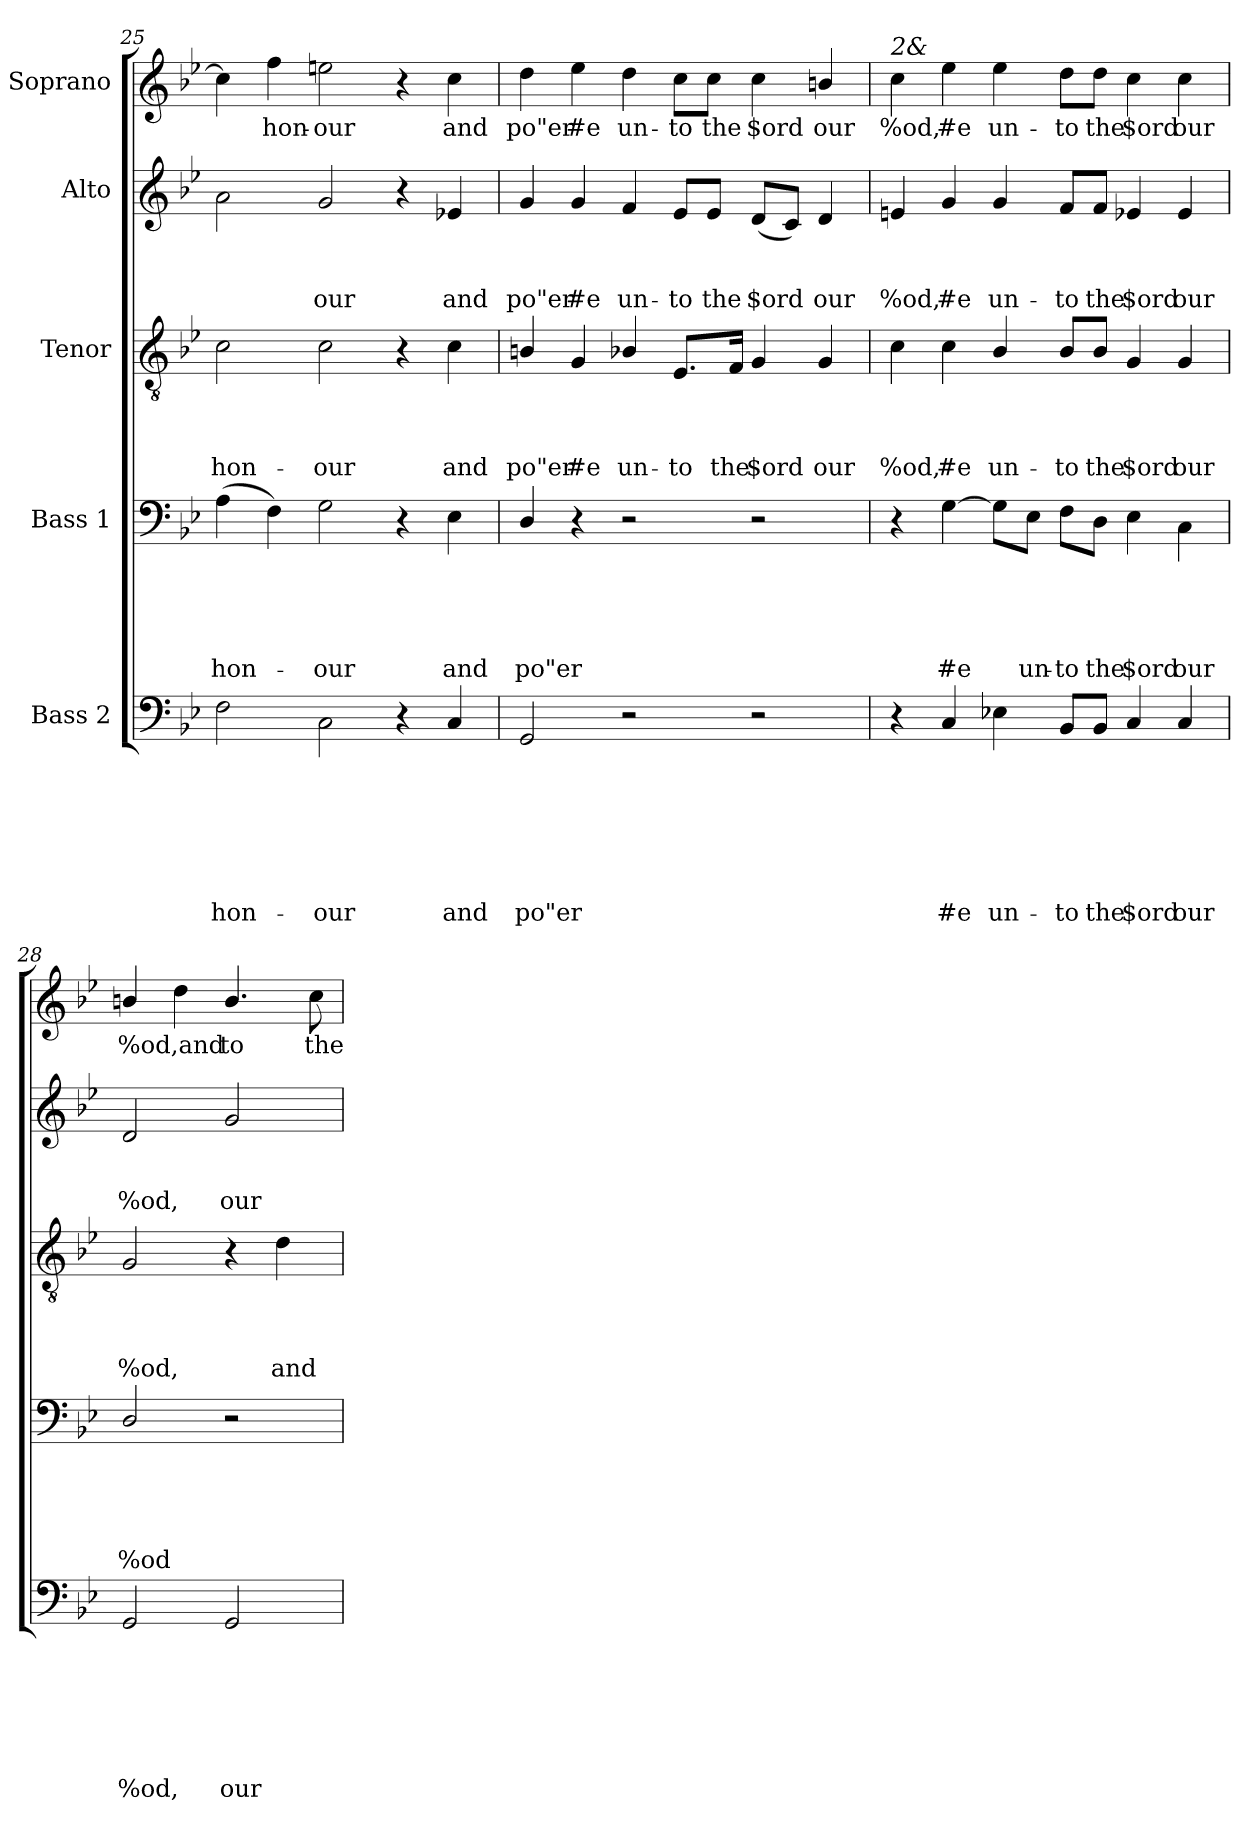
**kern	**text	**text	**text	**text	**text	**text	**text	**kern	**text	**text	**text	**text	**text	**kern	**text	**text	**text	**text	**kern	**text	**text	**text	**kern	**text
*part5	*part5	*part5	*part5	*part5	*part5	*part5	*part5	*part4	*part4	*part4	*part4	*part4	*part4	*part3	*part3	*part3	*part3	*part3	*part2	*part2	*part2	*part2	*part1	*part1
*staff5	*staff5	*staff5	*staff5	*staff5	*staff5	*staff5	*staff5	*staff4	*staff4	*staff4	*staff4	*staff4	*staff4	*staff3	*staff3	*staff3	*staff3	*staff3	*staff2	*staff2	*staff2	*staff2	*staff1	*staff1
*I"Bass 2	*	*	*	*	*	*	*	*I"Bass 1	*	*	*	*	*	*I"Tenor	*	*	*	*	*I"Alto	*	*	*	*I"Soprano	*
*clefF4	*	*	*	*	*	*	*	*clefF4	*	*	*	*	*	*clefGv2	*	*	*	*	*clefG2	*	*	*	*clefG2	*
*k[b-e-]	*	*	*	*	*	*	*	*k[b-e-]	*	*	*	*	*	*k[b-e-]	*	*	*	*	*k[b-e-]	*	*	*	*k[b-e-]	*
*B-:	*	*	*	*	*	*	*	*B-:	*	*	*	*	*	*B-:	*	*	*	*	*B-:	*	*	*	*B-:	*
=25	=25	=25	=25	=25	=25	=25	=25	=25	=25	=25	=25	=25	=25	=25	=25	=25	=25	=25	=25	=25	=25	=25	=25	=25
!	!	!	!	!	!	!	!LO:LY:b	!	!	!	!	!	!LO:LY:b	!	!	!	!	!LO:LY:b	!	!	!	!	!	!
2F\	.	.	.	.	.	.	-hon-	(>4A\	.	.	.	.	hon-	2c\	.	.	.	hon-	2a\	.	.	.	4cc\]	.
!	!	!	!	!	!	!	!	!	!	!	!	!	!	!	!	!	!	!	!	!	!	!	!	!LO:LY:b
.	.	.	.	.	.	.	.	4F\)	.	.	.	.	.	.	.	.	.	.	.	.	.	.	4ff\	hon-
!	!	!	!	!	!	!	!LO:LY:b	!	!	!	!	!	!LO:LY:b	!	!	!	!	!LO:LY:b	!	!	!	!LO:LY:b	!	!LO:LY:b
2C\	.	.	.	.	.	.	-our	2G\	.	.	.	.	-our	2c\	.	.	.	-our	2g/	.	.	-our	2een\	-our
4r	.	.	.	.	.	.	.	4r	.	.	.	.	.	4r	.	.	.	.	4r	.	.	.	4r	.
!	!	!	!	!	!	!	!LO:LY:b	!	!	!	!	!	!LO:LY:b	!	!	!	!	!LO:LY:b	!	!	!	!LO:LY:b	!	!LO:LY:b
4C/	.	.	.	.	.	.	and	4E-\	.	.	.	.	and	4c\	.	.	.	and	4e-X/	.	.	and	4cc\	and
=26	=26	=26	=26	=26	=26	=26	=26	=26	=26	=26	=26	=26	=26	=26	=26	=26	=26	=26	=26	=26	=26	=26	=26	=26
!	!	!	!	!	!	!	!LO:LY:b	!	!	!	!	!	!LO:LY:b	!	!	!	!	!LO:LY:b	!	!	!	!LO:LY:b	!	!LO:LY:b
2GG/	.	.	.	.	.	.	po"er	4D/	.	.	.	.	po"er	4Bn/	.	.	.	po"er	4g/	.	.	po"er	4dd\	po"er
!	!	!	!	!	!	!	!	!	!	!	!	!	!	!	!	!	!	!LO:LY:b	!	!	!	!LO:LY:b	!	!LO:LY:b
.	.	.	.	.	.	.	.	4r	.	.	.	.	.	4G/	.	.	.	#e	4g/	.	.	#e	4ee-\	#e
!	!	!	!	!	!	!	!	!	!	!	!	!	!	!	!	!	!	!LO:LY:b	!	!	!	!LO:LY:b	!	!LO:LY:b
2r	.	.	.	.	.	.	.	2r	.	.	.	.	.	4B-X/	.	.	.	un-	4f/	.	.	un-	4dd\	un-
!	!	!	!	!	!	!	!	!	!	!	!	!	!	!	!	!	!	!LO:LY:b	!	!	!	!LO:LY:b	!	!LO:LY:b
.	.	.	.	.	.	.	.	.	.	.	.	.	.	8.E-/L	.	.	.	-to	8e-/L	.	.	-to	8cc\L	-to
!	!	!	!	!	!	!	!	!	!	!	!	!	!	!	!	!	!	!	!	!	!	!LO:LY:b	!	!LO:LY:b
.	.	.	.	.	.	.	.	.	.	.	.	.	.	.	.	.	.	.	8e-/J	.	.	the	8cc\J	the
!	!	!	!	!	!	!	!	!	!	!	!	!	!	!	!	!	!	!LO:LY:b:rj	!	!	!	!	!	!
.	.	.	.	.	.	.	.	.	.	.	.	.	.	16F/Jk	.	.	.	the	.	.	.	.	.	.
!	!	!	!	!	!	!	!	!	!	!	!	!	!	!	!	!	!	!LO:LY:b	!	!	!	!LO:LY:b	!	!LO:LY:b
2r	.	.	.	.	.	.	.	2r	.	.	.	.	.	4G/	.	.	.	$ord	(<8d/L	.	.	$ord	4cc\	$ord
.	.	.	.	.	.	.	.	.	.	.	.	.	.	.	.	.	.	.	8c/J)	.	.	.	.	.
!	!	!	!	!	!	!	!	!	!	!	!	!	!	!	!	!	!	!LO:LY:b	!	!	!	!LO:LY:b	!	!LO:LY:b
.	.	.	.	.	.	.	.	.	.	.	.	.	.	4G/	.	.	.	our	4d/	.	.	our	4bn/	our
!!LO:LB:g=z
=27	=27	=27	=27	=27	=27	=27	=27	=27	=27	=27	=27	=27	=27	=27	=27	=27	=27	=27	=27	=27	=27	=27	=27	=27
!	!	!	!	!	!	!	!	!	!	!	!	!	!	!	!	!	!	!	!	!	!	!	!LO:TX:a:i:t=2&	!
!	!	!	!	!	!	!	!	!	!	!	!	!	!	!	!	!	!	!LO:LY:b	!	!	!	!LO:LY:b	!	!LO:LY:b
4r	.	.	.	.	.	.	.	4r	.	.	.	.	.	4c\	.	.	.	%od,	4en/	.	.	%od,	4cc\	%od,
!	!	!	!	!	!	!	!LO:LY:b	!	!	!	!	!	!LO:LY:b:rj	!	!	!	!	!LO:LY:b	!	!	!	!LO:LY:b	!	!LO:LY:b
4C/	.	.	.	.	.	.	#e	[>4G\	.	.	.	.	#e	4c\	.	.	.	#e	4g/	.	.	#e	4ee-\	#e
!	!	!	!	!	!	!	!LO:LY:b	!	!	!	!	!	!	!	!	!	!	!LO:LY:b	!	!	!	!LO:LY:b	!	!LO:LY:b
4E-X\	.	.	.	.	.	.	un-	8G\L]	.	.	.	.	.	4B-/	.	.	.	un-	4g/	.	.	un-	4ee-\	un-
!	!	!	!	!	!	!	!	!	!	!	!	!	!LO:LY:b	!	!	!	!	!	!	!	!	!	!	!
.	.	.	.	.	.	.	.	8E-\J	.	.	.	.	un-	.	.	.	.	.	.	.	.	.	.	.
!	!	!	!	!	!	!	!LO:LY:b	!	!	!	!	!	!LO:LY:b	!	!	!	!	!LO:LY:b	!	!	!	!LO:LY:b	!	!LO:LY:b
8BB-/L	.	.	.	.	.	.	-to	8F\L	.	.	.	.	-to	8B-/L	.	.	.	-to	8f/L	.	.	-to	8dd\L	-to
!	!	!	!	!	!	!	!LO:LY:b	!	!	!	!	!	!LO:LY:b	!	!	!	!	!LO:LY:b	!	!	!	!LO:LY:b	!	!LO:LY:b
8BB-/J	.	.	.	.	.	.	the	8D\J	.	.	.	.	the	8B-/J	.	.	.	the	8f/J	.	.	the	8dd\J	the
!	!	!	!	!	!	!	!LO:LY:b	!	!	!	!	!	!LO:LY:b	!	!	!	!	!LO:LY:b	!	!	!	!LO:LY:b	!	!LO:LY:b
4C/	.	.	.	.	.	.	$ord	4E-\	.	.	.	.	$ord	4G/	.	.	.	$ord	4e-X/	.	.	$ord	4cc\	$ord
!	!	!	!	!	!	!	!LO:LY:b	!	!	!	!	!	!LO:LY:b	!	!	!	!	!LO:LY:b	!	!	!	!LO:LY:b	!	!LO:LY:b
4C/	.	.	.	.	.	.	our	4C\	.	.	.	.	our	4G/	.	.	.	our	4e-/	.	.	our	4cc\	our
=28	=28	=28	=28	=28	=28	=28	=28	=28	=28	=28	=28	=28	=28	=28	=28	=28	=28	=28	=28	=28	=28	=28	=28	=28
!	!	!	!	!	!	!	!LO:LY:b	!	!	!	!	!	!LO:LY:b	!	!	!	!	!LO:LY:b	!	!	!	!LO:LY:b	!	!LO:LY:b
2GG/	.	.	.	.	.	.	%od,	2D/	.	.	.	.	%od	2G/	.	.	.	%od,	2d/	.	.	%od,	4bn/	%od,and
.	.	.	.	.	.	.	.	.	.	.	.	.	.	.	.	.	.	.	.	.	.	.	4dd\	.
!	!	!	!	!	!	!	!LO:LY:b	!	!	!	!	!	!	!	!	!	!	!	!	!	!	!LO:LY:b	!	!LO:LY:b
2GG/	.	.	.	.	.	.	our	2r	.	.	.	.	.	4r	.	.	.	.	2g/	.	.	our	4.b/	to
!	!	!	!	!	!	!	!	!	!	!	!	!	!	!	!	!	!	!LO:LY:b	!	!	!	!	!	!
.	.	.	.	.	.	.	.	.	.	.	.	.	.	4d\	.	.	.	and	.	.	.	.	.	.
!	!	!	!	!	!	!	!	!	!	!	!	!	!	!	!	!	!	!	!	!	!	!	!	!LO:LY:b
.	.	.	.	.	.	.	.	.	.	.	.	.	.	.	.	.	.	.	.	.	.	.	8cc\	the
=	=	=	=	=	=	=	=	=	=	=	=	=	=	=	=	=	=	=	=	=	=	=	=	=
*-	*-	*-	*-	*-	*-	*-	*-	*-	*-	*-	*-	*-	*-	*-	*-	*-	*-	*-	*-	*-	*-	*-	*-	*-
